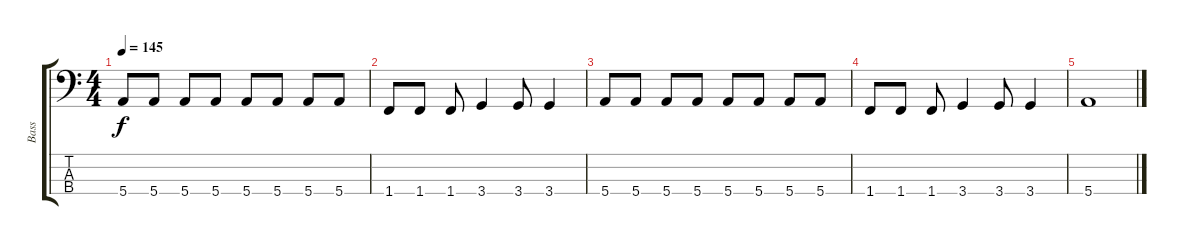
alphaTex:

\track ("Bass" "Bass") {instrument electricbassfinger}
\staff {score tabs}
\tuning (G2 D2 A1 E1) {hide}
\ts (4 4)
\tempo 145
\clef f4
\ks c
5.4.8{dy f} 5.4.8 5.4.8 5.4.8 5.4.8 5.4.8 5.4.8 5.4.8 |
1.4.8 1.4.8 1.4.8 3.4.4 3.4.8 3.4.4 |
5.4.8 5.4.8 5.4.8 5.4.8 5.4.8 5.4.8 5.4.8 5.4.8 |
1.4.8 1.4.8 1.4.8 3.4.4 3.4.8 3.4.4 |
5.4.1
